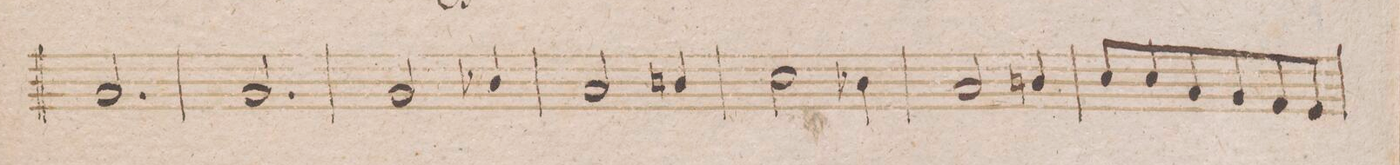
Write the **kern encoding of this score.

**kern	**dynam
*I"Oboe 2do	*
*clefG2	*
*k[b-]	*
*met(c|)	*
*M3/4	*
2.g/	.
=170	=170
2.g/	.
=171	=171
2g/	.
4b-X/	.
=172	=172
2a/	.
4bn/	.
=173	=173
2cc\	.
4b-X\	.
=174	=174
2a/	.
4bn/	.
=175	=175
8cc/L	.
8cc/	.
8a/	.
8g/	.
8f/	.
8e/J	.
=176	=176
*-	*-
